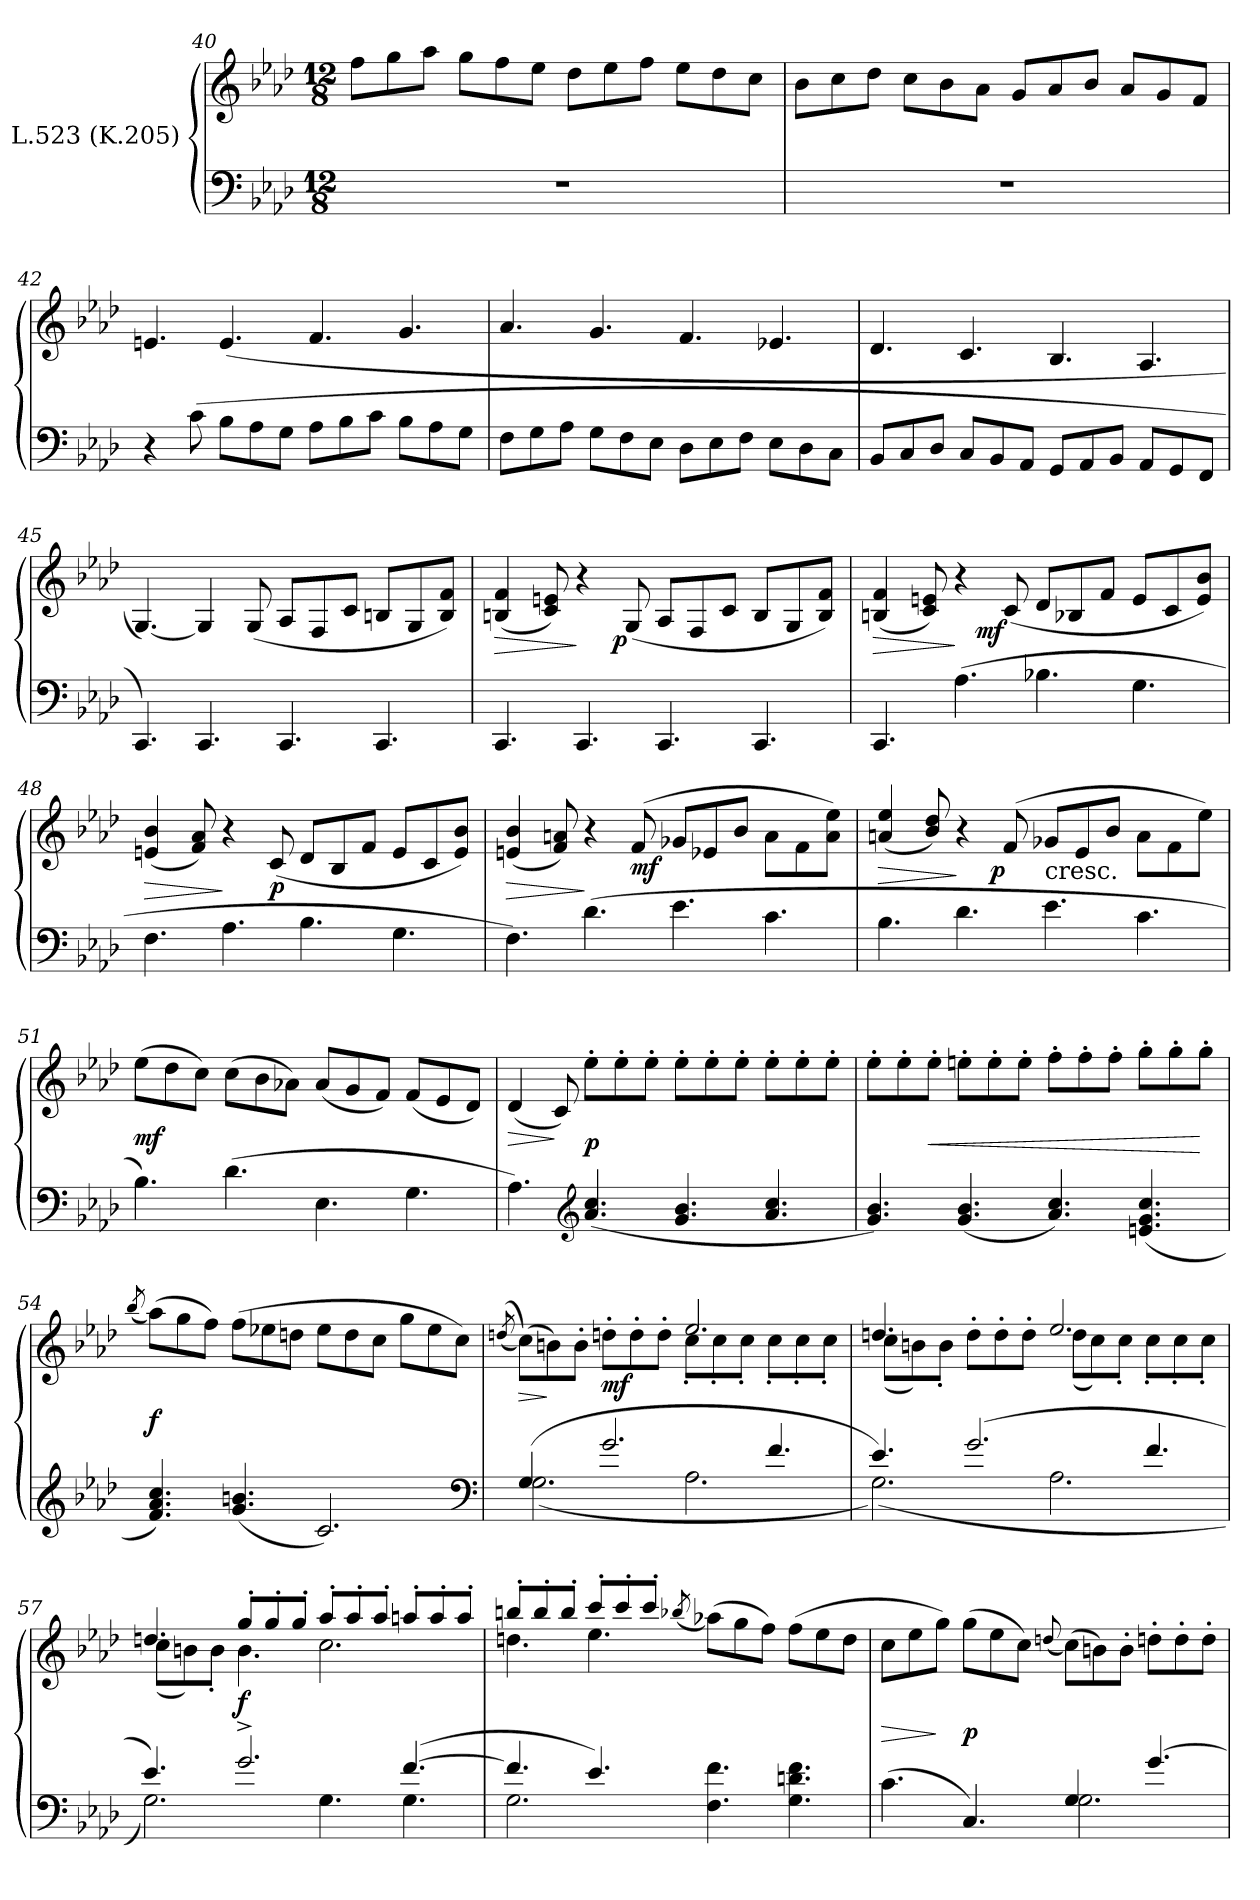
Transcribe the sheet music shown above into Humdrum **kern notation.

**kern	**kern	**dynam
*part1	*part1	*part1
*staff2	*staff1	*staff1/2
*I"L.523 (K.205)	*	*
*clefF4	*clefG2	*
*k[b-e-a-d-]	*k[b-e-a-d-]	*
*M12/8	*M12/8	*
=40	=40	=40
1.r	8ffL	.
.	8gg	.
.	8aa-J	.
.	8ggL	.
.	8ff	.
.	8ee-J	.
.	8dd-L	.
.	8ee-	.
.	8ffJ	.
.	8ee-L	.
.	8dd-	.
.	8ccJ	.
=41	=41	=41
1.r	8b-L	.
.	8cc	.
.	8dd-J	.
.	8ccL	.
.	8b-	.
.	8a-J	.
.	8gL	.
.	8a-	.
.	8b-J	.
.	8a-L	.
.	8g	.
.	8fJ	.
!!LO:LB:g=z
=42	=42	=42
4r	4.en	.
(<8c	.	.
8B-L	(4.e	.
8A-	.	.
8GJ	.	.
8A-L	4.f	.
8B-	.	.
8cJ	.	.
8B-L	4.g	.
8A-	.	.
8GJ	.	.
=43	=43	=43
8FL	4.a-	.
8G	.	.
8A-J	.	.
8GL	4.g	.
8F	.	.
8E-J	.	.
8D-L	4.f	.
8E-	.	.
8FJ	.	.
8E-L	4.e-X	.
8D-	.	.
8CJ	.	.
=44	=44	=44
8BB-L	4.d-	.
8C	.	.
8D-J	.	.
8CL	4.c	.
8BB-	.	.
8AA-J	.	.
8GGL	4.B-	.
8AA-	.	.
8BB-J	.	.
8AA-L	4.A-	.
8GG	.	.
8FFJ	.	.
!!LO:LB:g=z
=45	=45	=45
4.CC)	[4.G)	.
4.CC	4G]	.
.	(8G	.
4.CC	8A-L	.
.	8F	.
.	8cJ	.
4.CC	8BnL	.
.	8G	.
.	8B 8fJ)	.
=46	=46	=46
4.CC	(4Bn 4f	>
.	8c 8en)	.
4.CC	4r	]
!	!	!LO:DY:rj
.	(8G	p
4.CC	8A-L	.
.	8F	.
.	8cJ	.
4.CC	8BL	.
.	8G	.
.	8B 8fJ)	.
=47	=47	=47
4.CC	(4Bn 4f	>
.	8c 8en)	.
(4.A-	4r	]
!	!	!LO:DY:rj
.	(8c	mf
4.B-X	8d-L	.
.	8B-X	.
.	8fJ	.
4.G	8eL	.
.	8c	.
.	8e 8b-J)	.
!!LO:LB:g=z
=48	=48	=48
4.F	(4en 4b-	>
.	8f 8a-)	.
4.A-	4r	]
.	(8c	p
4.B-	8d-L	.
.	8B-	.
.	8fJ	.
4.G	8eL	.
.	8c	.
.	8e 8b-J)	.
=49	=49	=49
4.F)	(4en 4b-	>
.	8f 8an)	.
(4.d-	4r	]
.	(8f	mf
4.e-	8g-XL	.
.	8e-X	.
.	8b-J	.
4.c	8aL	.
.	8f	.
.	8a 8ee-J)	.
=50	=50	=50
4.B-	(4an/ 4ee-/	>
.	8b-/ 8dd-/)	.
4.d-	4r	]
!	!	!LO:DY:rj
.	(8f	p
!	!LO:TX:c:t=cresc.	!
4.e-	8g-XL	.
.	8e-	.
.	8b-J	.
4.c	8aL	.
.	8f	.
.	8ee-J)	.
!!LO:LB:g=z
=51	=51	=51
4.B-)	(8ee-L	mf
.	8dd-	.
.	8ccJ)	.
(4.d-	(8ccL	.
.	8b-	.
.	8a-XJ)	.
4.E-	(8a-L	.
.	8g	.
.	8fJ)	.
4.G	(8fL	.
.	8e-	.
.	8d-J)	.
=52	=52	=52
4.A-)	(4d-	>
.	8c)	]
*clefG2	*	*
(4.a-/ 4.cc/	8ee-'L	p
.	8ee-'	.
.	8ee-'J	.
4.g 4.b-	8ee-'L	.
.	8ee-'	.
.	8ee-'J	.
4.a-/ 4.cc/	8ee-'L	.
.	8ee-'	.
.	8ee-'J	.
=53	=53	=53
4.g 4.b-)	8ee-'L	.
.	8ee-'	.
.	8ee-'J	<
(4.g 4.b-	8een'L	.
.	8ee'	.
.	8ee'J	.
4.a-/ 4.cc/)	8ff'L	.
.	8ff'	.
.	8ff'J	.
(4.en 4.g 4.cc	8gg'L	.
.	8gg'	.
.	8gg'J	[
!!LO:LB:g=z
=54	=54	=54
.	(8qbb-	.
4.f 4.a- 4.cc)	(8aa-L)	f
.	8gg	.
.	8ffJ)	.
(4.g 4.bn	(8ffL	.
.	8ee-X	.
.	8ddnJ	.
2.c)	8ee-L	.
.	8dd	.
.	8ccJ	.
.	8ggL	.
.	8ee-	.
.	8ccJ)	.
*clefF4	*	*
=55	=55	=55
*	*^	*
.	.	(<(>8qddn	.
*^	*	*	*
(4.G	(2.G	2.ryy	(8ccL))	>
.	.	.	8bn)	]
.	.	.	8b'J	.
2.g	.	.	8ddn'L	mf
.	.	.	8dd'	.
.	.	.	8dd'J	.
.	2.A-	2.ee-	8cc'L	.
.	.	.	8cc'	.
.	.	.	8cc'J	.
4.f	.	.	8cc'L	.
.	.	.	8cc'	.
.	.	.	8cc'J	.
=56	=56	=56	=56	=56
4.e-	(2.G))	4.ddn	(8ccL	.
.	.	.	8bn)	.
.	.	.	8b'J	.
(2.g	.	4.ryy	8dd'<L	.
.	.	.	8dd'<	.
.	.	.	8dd'<J	.
.	2.A-	2.ee-	(8ddL	.
.	.	.	8cc)	.
.	.	.	8cc'J	.
4.f	.	.	8cc'L	.
.	.	.	8cc'	.
.	.	.	8cc'J	.
!!LO:LB:g=z	!!
=57	=57	=57	=57	=57
4.e-)	2.G)	4.ddn	(8ccL	.
.	.	.	8bn)	.
.	.	.	8b'J	.
2.g^	.	8gg'L	4.b	f
.	.	8gg'	.	.
.	.	8gg'J	.	.
.	4.G	8aa-'L	2.cc	.
.	.	8aa-'	.	.
.	.	8aa-'J	.	.
([4.f	4.G	8aan'L	.	.
.	.	8aa'	.	.
.	.	8aa'J	.	.
=58	=58	=58	=58	=58
4.f]	2.G	8bbn'L	4.ddn	.
.	.	8bb'	.	.
.	.	8bb'J	.	.
4.e-)	.	8ccc'L	4.ee-	.
.	.	8ccc'	.	.
.	.	8ccc'J	.	.
.	.	.	(8qbb-X	.
2.ryy	4.F 4.f	2.ryy	(8aa-XL)	.
.	.	.	8gg	.
.	.	.	8ffJ)	.
.	4.G 4.dn 4.f	.	(8ffL	.
.	.	.	8ee-	.
.	.	.	8ddJ	.
*	*	*v	*v	*
=59	=59	=59	=59
(4.c	2.ryy	8ccL	>
.	.	8ee-	.
.	.	8ggJ)	]
4.C)	.	(8ggL	p
.	.	8ee-	.
.	.	8ccJ)	.
.	.	(8qqddn	.
4.G	2.G	(8ccL)	.
.	.	8bn)	.
.	.	8b'J	.
[4.g	.	8ddn'L	.
.	.	8dd'	.
.	.	8dd'J	.
*v	*v	*	*
=	=	=
*-	*-	*-
